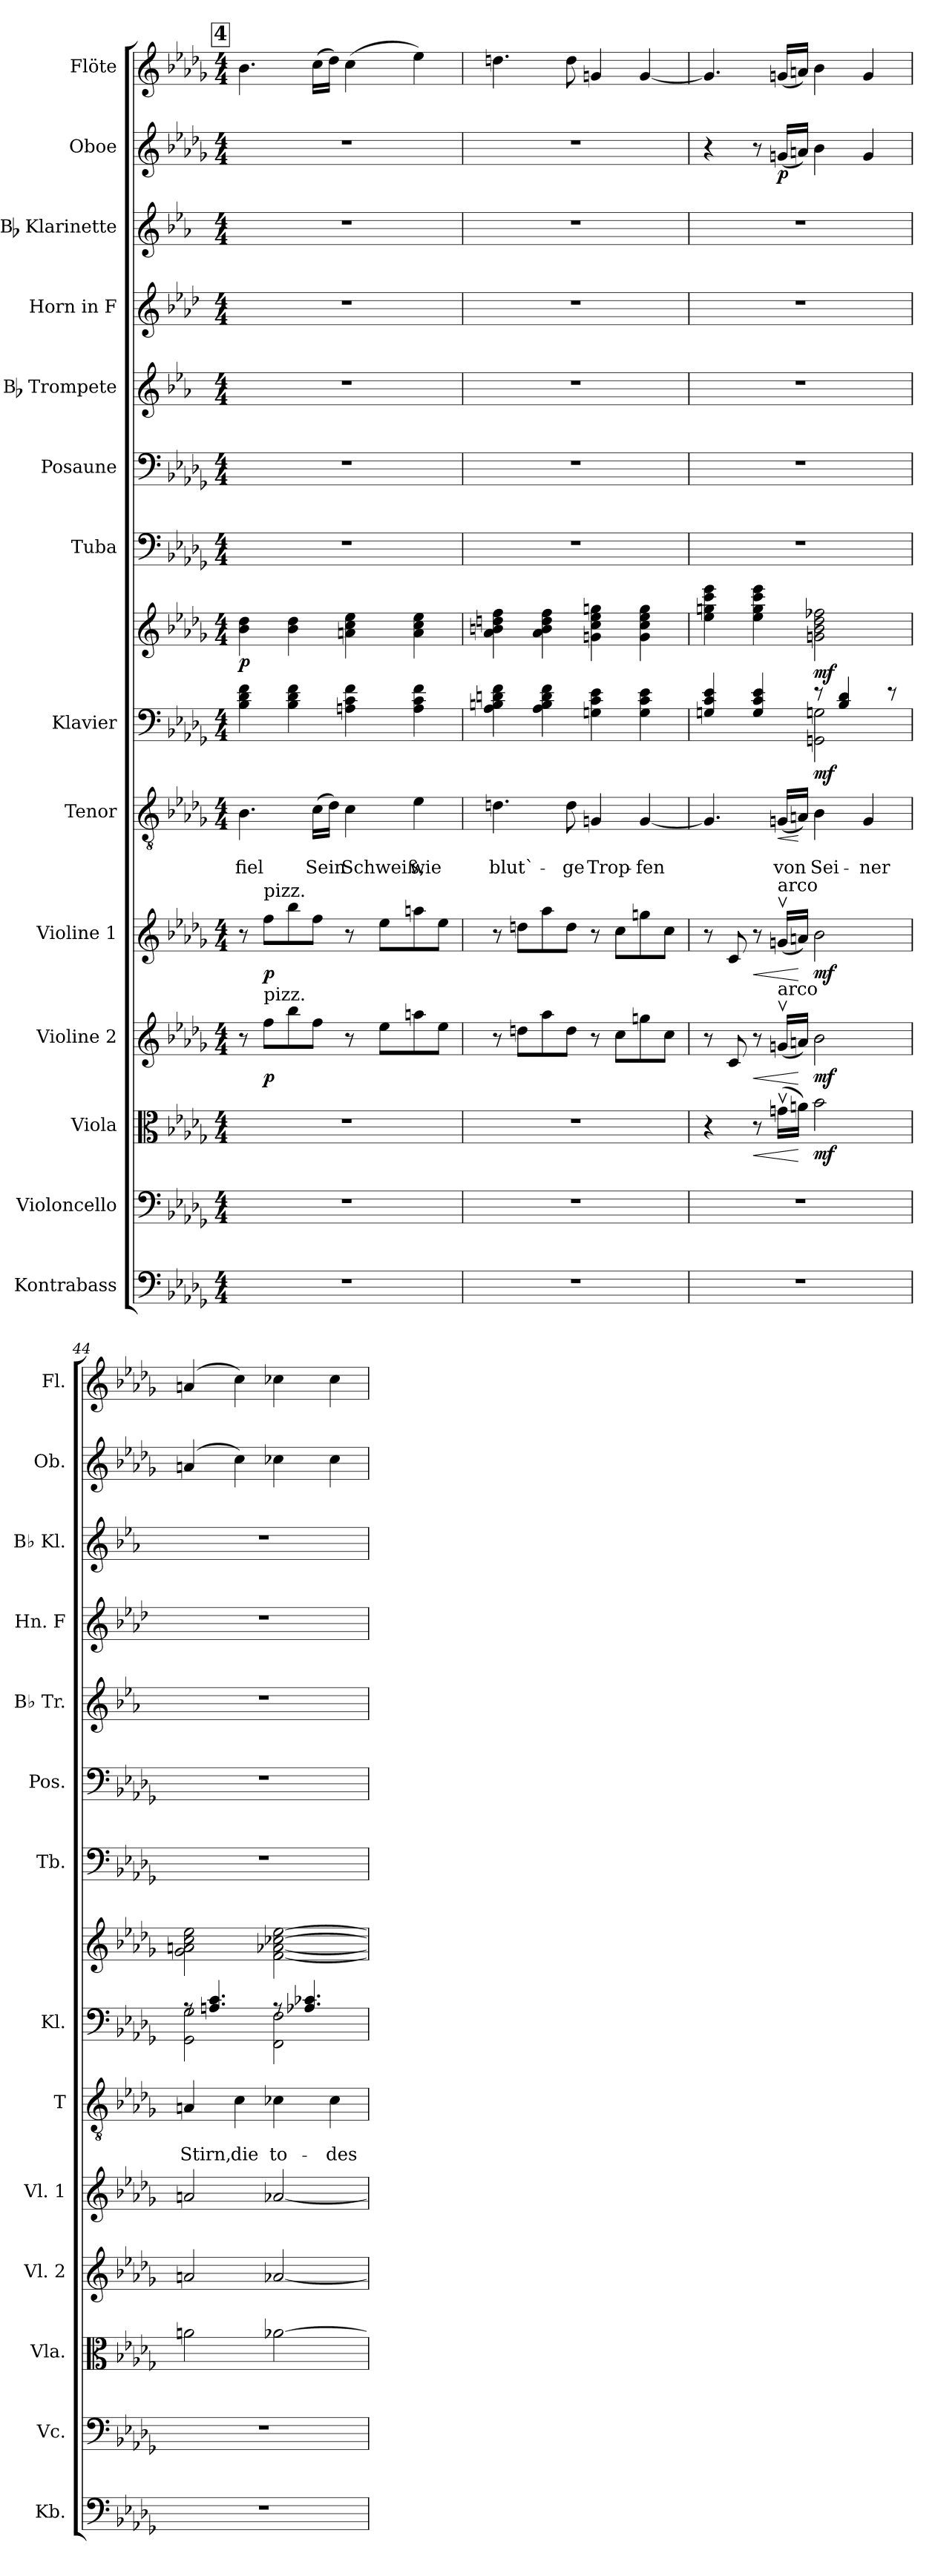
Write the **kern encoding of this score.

**kern	**kern	**kern	**dynam	**kern	**dynam	**kern	**dynam	**kern	**text	**text	**dynam	**kern	**kern	**dynam	**kern	**kern	**kern	**kern	**kern	**kern	**dynam	**kern
*part14	*part13	*part12	*part12	*part11	*part11	*part10	*part10	*part9	*part9	*part9	*part9	*part8	*part8	*part8	*part7	*part6	*part5	*part4	*part3	*part2	*part2	*part1
*staff15	*staff14	*staff13	*staff13	*staff12	*staff12	*staff11	*staff11	*staff10	*staff10	*staff10	*staff10	*staff9	*staff8	*staff8/9	*staff7	*staff6	*staff5	*staff4	*staff3	*staff2	*staff2	*staff1
*I"Kontrabass	*I"Violoncello	*I"Viola	*	*I"Violine 2	*	*I"Violine 1	*	*I"Tenor	*	*	*	*I"Klavier	*	*	*I"Tuba	*I"Posaune	*I"Bb Trompete	*I"Horn in F	*I"Bb Klarinette	*I"Oboe	*	*I"Flöte
*I'Kb.	*I'Vc.	*I'Vla.	*	*I'Vl. 2	*	*I'Vl. 1	*	*I'T	*	*	*	*I'Kl.	*	*	*I'Tb.	*I'Pos.	*I'Bb Tr.	*I'Hn. F	*I'Bb Kl.	*I'Ob.	*	*I'Fl.
*clefF4	*clefF4	*clefC3	*	*clefG2	*	*clefG2	*	*clefGv2	*	*	*	*clefF4	*clefG2	*	*clefF4	*clefF4	*clefG2	*clefG2	*clefG2	*clefG2	*	*clefG2
*ITrd7c12	*	*	*	*	*	*	*	*	*	*	*	*	*	*	*	*	*ITrd1c2	*ITrd4c7	*ITrd1c2	*	*	*
*k[b-e-a-d-g-]	*k[b-e-a-d-g-]	*k[b-e-a-d-g-]	*	*k[b-e-a-d-g-]	*	*k[b-e-a-d-g-]	*	*k[b-e-a-d-g-]	*	*	*	*k[b-e-a-d-g-]	*k[b-e-a-d-g-]	*	*k[b-e-a-d-g-]	*k[b-e-a-d-g-]	*k[b-e-a-d-g-]	*k[b-e-a-d-g-]	*k[b-e-a-d-g-]	*k[b-e-a-d-g-]	*	*k[b-e-a-d-g-]
*b-:	*b-:	*b-:	*	*b-:	*	*b-:	*	*b-:	*	*	*	*b-:	*b-:	*	*b-:	*b-:	*b-:	*b-:	*b-:	*b-:	*	*b-:
*M4/4	*M4/4	*M4/4	*	*M4/4	*	*M4/4	*	*M4/4	*	*	*	*M4/4	*M4/4	*	*M4/4	*M4/4	*M4/4	*M4/4	*M4/4	*M4/4	*	*M4/4
!!LO:REH:place=s1:a:t=4
=41	=41	=41	=41	=41	=41	=41	=41	=41	=41	=41	=41	=41	=41	=41	=41	=41	=41	=41	=41	=41	=41	=41
!	!	!	!	!	!	!	!	!	!	!LO:LY:b	!	!	!	!LO:DY:b	!	!	!	!	!	!	!	!
1r	1r	1r	.	8r	.	8r	.	4.B-\	.	fiel	.	4B-\ 4d-\ 4f\	4b-\ 4dd-\	p	1r	1r	1r	1r	1r	1r	.	4.b-\
!	!	!	!	!	!	!LO:TX:a:t=pizz.	!	!	!	!	!	!	!	!	!	!	!	!	!	!	!	!
!	!	!	!	!LO:TX:a:t=pizz.	!	!	!	!	!	!	!	!	!	!	!	!	!	!	!	!	!	!
!	!	!	!	!	!LO:DY:b	!	!LO:DY:b	!	!	!	!	!	!	!	!	!	!	!	!	!	!	!
.	.	.	.	8ff\L	p	8ff\L	p	.	.	.	.	.	.	.	.	.	.	.	.	.	.	.
.	.	.	.	8bb-\	.	8bb-\	.	.	.	.	.	4B-\ 4d-\ 4f\	4b-\ 4dd-\	.	.	.	.	.	.	.	.	.
!	!	!	!	!	!	!	!	!	!	!LO:LY:b	!	!	!	!	!	!	!	!	!	!	!	!
.	.	.	.	8ff\J	.	8ff\J	.	(>16c\LL	.	Sein	.	.	.	.	.	.	.	.	.	.	.	(>16cc\LL
.	.	.	.	.	.	.	.	16d-\JJ)	.	.	.	.	.	.	.	.	.	.	.	.	.	16dd-\JJ)
!	!	!	!	!	!	!	!	!	!	!LO:LY:b	!	!	!	!	!	!	!	!	!	!	!	!
.	.	.	.	8r	.	8r	.	4c\	.	Schweiß,	.	4An\ 4c\ 4f\	4an\ 4cc\ 4ee-\	.	.	.	.	.	.	.	.	(>4cc\
.	.	.	.	8ee-\L	.	8ee-\L	.	.	.	.	.	.	.	.	.	.	.	.	.	.	.	.
!	!	!	!	!	!	!	!	!	!	!LO:LY:b	!	!	!	!	!	!	!	!	!	!	!	!
.	.	.	.	8aan\	.	8aan\	.	4e-\	.	wie	.	4A\ 4c\ 4f\	4a\ 4cc\ 4ee-\	.	.	.	.	.	.	.	.	4ee-\)
.	.	.	.	8ee-\J	.	8ee-\J	.	.	.	.	.	.	.	.	.	.	.	.	.	.	.	.
=42	=42	=42	=42	=42	=42	=42	=42	=42	=42	=42	=42	=42	=42	=42	=42	=42	=42	=42	=42	=42	=42	=42
!	!	!	!	!	!	!	!	!	!	!LO:LY:b	!	!	!	!	!	!	!	!	!	!	!	!
1r	1r	1r	.	8r	.	8r	.	4.dn\	.	blut`-	.	4A-\ 4Bn\ 4dn\ 4f\	4a-\ 4bn\ 4ddn\ 4ff\	.	1r	1r	1r	1r	1r	1r	.	4.ddn\
.	.	.	.	8ddn\L	.	8ddn\L	.	.	.	.	.	.	.	.	.	.	.	.	.	.	.	.
.	.	.	.	8aa-\	.	8aa-\	.	.	.	.	.	4A-\ 4B\ 4d\ 4f\	4a-\ 4b\ 4dd\ 4ff\	.	.	.	.	.	.	.	.	.
!	!	!	!	!	!	!	!	!	!	!LO:LY:b	!	!	!	!	!	!	!	!	!	!	!	!
.	.	.	.	8dd\J	.	8dd\J	.	8d\	.	-ge	.	.	.	.	.	.	.	.	.	.	.	8dd\
!	!	!	!	!	!	!	!	!	!	!LO:LY:b	!	!	!	!	!	!	!	!	!	!	!	!
.	.	.	.	8r	.	8r	.	4Gn/	.	Trop-	.	4Gn\ 4c\ 4e-\	4gn\ 4cc\ 4ee-\ 4ggn\	.	.	.	.	.	.	.	.	4gn/
.	.	.	.	8cc\L	.	8cc\L	.	.	.	.	.	.	.	.	.	.	.	.	.	.	.	.
!	!	!	!	!	!	!	!	!	!	!LO:LY:b	!	!	!	!	!	!	!	!	!	!	!	!
.	.	.	.	8ggn\	.	8ggn\	.	[4G/	.	-fen	.	4G\ 4c\ 4e-\	4g\ 4cc\ 4ee-\ 4gg\	.	.	.	.	.	.	.	.	[4g/
.	.	.	.	8cc\J	.	8cc\J	.	.	.	.	.	.	.	.	.	.	.	.	.	.	.	.
=43	=43	=43	=43	=43	=43	=43	=43	=43	=43	=43	=43	=43	=43	=43	=43	=43	=43	=43	=43	=43	=43	=43
*	*	*	*	*	*	*	*	*	*	*	*	*^	*	*	*	*	*	*	*	*	*	*
1r	1r	4r	.	8r	.	8r	.	4.G/]	.	.	.	4Gn/ 4c/ 4e-/	2ryy	4ee-\ 4ggn\ 4ccc\ 4eee-\	.	1r	1r	1r	1r	1r	4r	.	4.g/]
.	.	.	.	8c/	.	8c/	.	.	.	.	.	.	.	.	.	.	.	.	.	.	.	.	.
!	!	!	!LO:HP:b	!	!LO:HP:b	!	!LO:HP:b	!	!	!	!	!	!	!	!	!	!	!	!	!	!	!	!
.	.	8r	<	8r	<	8r	<	.	.	.	.	4G/ 4c/ 4e-/	.	4ee-\ 4gg\ 4ccc\ 4eee-\	.	.	.	.	.	.	8r	.	.
!	!	!	!	!	!	!LO:TX:a:t=arco	!	!	!	!	!	!	!	!	!	!	!	!	!	!	!	!	!
!	!	!	!	!LO:TX:a:t=arco	!	!	!	!	!	!	!	!	!	!	!	!	!	!	!	!	!	!	!
!	!	!	!	!	!	!	!	!	!	!LO:LY:b	!LO:HP:b	!	!	!	!	!	!	!	!	!	!	!LO:DY:b	!
.	.	(>16gnv>\LL	.	(<16gnv>/LL	.	(<16gnv>/LL	.	(<16Gn/LL	.	von	<	.	.	.	.	.	.	.	.	.	(<16gn/LL	p	(<16gn/LL
.	.	16an\JJ)	[	16an/JJ)	[	16an/JJ)	[	16An/JJ)	.	.	[	.	.	.	.	.	.	.	.	.	16an/JJ)	.	16an/JJ)
!	!	!	!LO:DY:b	!	!LO:DY:b	!	!LO:DY:b	!	!	!LO:LY:b	!LO:DY:a	!	!	!	!LO:DY:b	!	!	!	!	!	!	!	!
.	.	2b-\	mf	2b-\	mf	2b-\	mf	4B-\	.	Sei-	mf	8re	2GGn\ 2Gn\	2gn\ 2b-\ 2dd-\ 2ff-X\	mf	.	.	.	.	.	4b-\	.	4b-\
.	.	.	.	.	.	.	.	.	.	.	.	4B-/ 4d-/	.	.	.	.	.	.	.	.	.	.	.
!	!	!	!	!	!	!	!	!	!	!LO:LY:b	!	!	!	!	!	!	!	!	!	!	!	!	!
.	.	.	.	.	.	.	.	4G/	.	-ner	.	.	.	.	.	.	.	.	.	.	4g/	.	4g/
.	.	.	.	.	.	.	.	.	.	.	.	8re	.	.	.	.	.	.	.	.	.	.	.
!!LO:PB:g=z
=44	=44	=44	=44	=44	=44	=44	=44	=44	=44	=44	=44	=44	=44	=44	=44	=44	=44	=44	=44	=44	=44	=44	=44
!	!	!	!	!	!	!	!	!	!	!LO:LY:b	!	!	!	!	!	!	!	!	!	!	!	!	!
1r	1r	2an\	.	2an/	.	2an/	.	4An/	.	Stirn,	.	8rA	2GG-\ 2G-\	2g-\ 2an\ 2cc\ 2ee-\	.	1r	1r	1r	1r	1r	(4an/	.	(4an/
.	.	.	.	.	.	.	.	.	.	.	.	4.An/ 4.c/	.	.	.	.	.	.	.	.	.	.	.
!	!	!	!	!	!	!	!	!	!	!LO:LY:b	!	!	!	!	!	!	!	!	!	!	!	!	!
.	.	.	.	.	.	.	.	4c\	.	die	.	.	.	.	.	.	.	.	.	.	4cc\)	.	4cc\)
!	!	!	!	!	!	!	!	!	!	!LO:LY:b	!	!	!	!	!	!	!	!	!	!	!	!	!
.	.	[2a-X\	.	[2a-X/	.	[2a-X/	.	4c-X\	.	to-	.	8rA	2FF\ 2F\	[2f\ [2a-X\ [2cc-X\ [2ee-\	.	.	.	.	.	.	4cc-X\	.	4cc-X\
.	.	.	.	.	.	.	.	.	.	.	.	4.A-X/ 4.c-X/	.	.	.	.	.	.	.	.	.	.	.
!	!	!	!	!	!	!	!	!	!	!LO:LY:b	!	!	!	!	!	!	!	!	!	!	!	!	!
.	.	.	.	.	.	.	.	4c-\	.	-des-	.	.	.	.	.	.	.	.	.	.	4cc-\	.	4cc-\
*	*	*	*	*	*	*	*	*	*	*	*	*v	*v	*	*	*	*	*	*	*	*	*	*
=	=	=	=	=	=	=	=	=	=	=	=	=	=	=	=	=	=	=	=	=	=	=
*-	*-	*-	*-	*-	*-	*-	*-	*-	*-	*-	*-	*-	*-	*-	*-	*-	*-	*-	*-	*-	*-	*-
